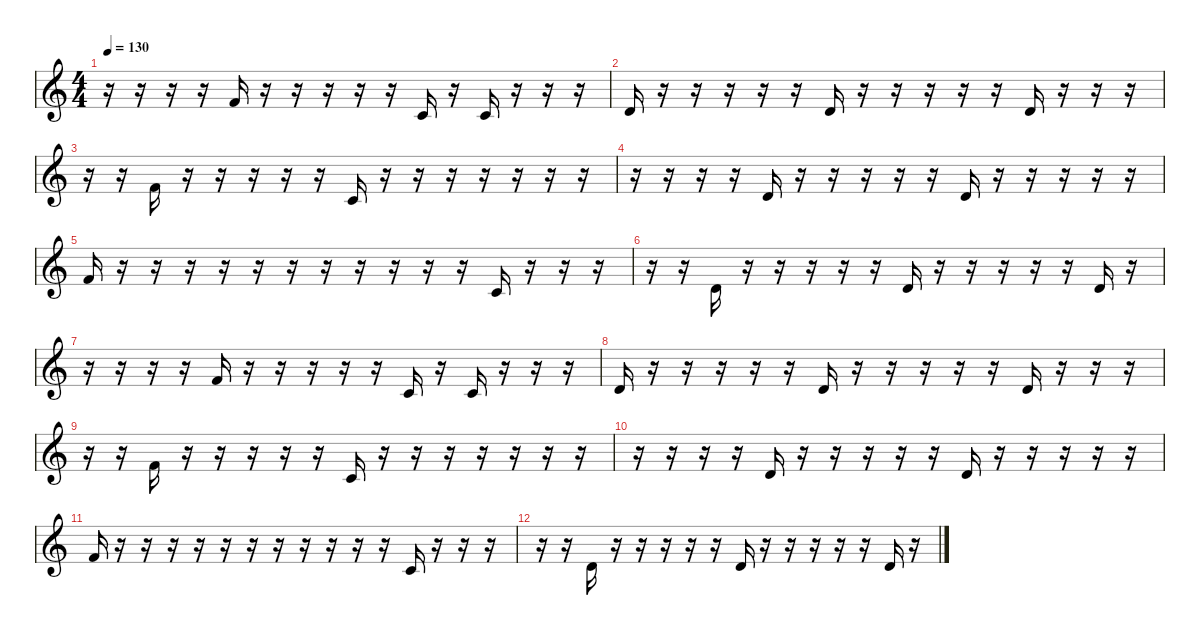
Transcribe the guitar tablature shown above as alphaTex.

\defaultSystemsLayout 4
\hideDynamics
\bracketExtendMode nobrackets
\singleTrackTrackNamePolicy hidden
\multiTrackTrackNamePolicy hidden
\otherSystemsTrackNameOrientation horizontal
\track ("Synth 1b" "led.synth.") {defaultSystemsLayout 4 solo instrument lead8bassandlead}
\staff {score}
\tuning (E4 B3 G3 D3 A2 E2 B1)
\ts (4 4)
\tempo 130
\clef g2
\ks c
r.16{dy f beam Down} r.16{beam Down} r.16{beam Down} r.16{beam Down} 1.1.16{beam Up} r.16{beam Up} r.16{beam Up} r.16{beam Up} r.16{beam Up} r.16{beam Up} 1.2.16{beam Up} r.16{beam Up} 1.2.16{beam Up} r.16{beam Up} r.16{beam Up} r.16{beam Up} |
3.2.16{beam Up} r.16{beam Up} r.16{beam Up} r.16{beam Up} r.16{beam Up} r.16{beam Up} 3.2.16{beam Up} r.16{beam Up} r.16{beam Up} r.16{beam Up} r.16{beam Up} r.16{beam Up} 3.2.16{beam Up} r.16{beam Up} r.16{beam Up} r.16{beam Up} |
r.16{beam Down} r.16{beam Down} 1.1.16{beam Up} r.16{beam Up} r.16{beam Up} r.16{beam Up} r.16{beam Up} r.16{beam Up} 1.2.16{beam Up} r.16{beam Up} r.16{beam Up} r.16{beam Up} r.16{beam Up} r.16{beam Up} r.16{beam Up} r.16{beam Up} |
r.16{beam Down} r.16{beam Down} r.16{beam Down} r.16{beam Down} 3.2.16{beam Up} r.16{beam Up} r.16{beam Up} r.16{beam Up} r.16{beam Up} r.16{beam Up} 3.2.16{beam Up} r.16{beam Up} r.16{beam Up} r.16{beam Up} r.16{beam Up} r.16{beam Up} |
1.1.16{beam Up} r.16{beam Up} r.16{beam Up} r.16{beam Up} r.16{beam Up} r.16{beam Up} r.16{beam Up} r.16{beam Up} r.16{beam Up} r.16{beam Up} r.16{beam Up} r.16{beam Up} 1.2.16{beam Up} r.16{beam Up} r.16{beam Up} r.16{beam Up} |
r.16{beam Down} r.16{beam Down} 3.2.16{beam Up} r.16{beam Up} r.16{beam Up} r.16{beam Up} r.16{beam Up} r.16{beam Up} 3.2.16{beam Up} r.16{beam Up} r.16{beam Up} r.16{beam Up} r.16{beam Up} r.16{beam Up} 3.2.16{beam Up} r.16{beam Up} |
r.16{beam Down} r.16{beam Down} r.16{beam Down} r.16{beam Down} 1.1.16{beam Up} r.16{beam Up} r.16{beam Up} r.16{beam Up} r.16{beam Up} r.16{beam Up} 1.2.16{beam Up} r.16{beam Up} 1.2.16{beam Up} r.16{beam Up} r.16{beam Up} r.16{beam Up} |
3.2.16{beam Up} r.16{beam Up} r.16{beam Up} r.16{beam Up} r.16{beam Up} r.16{beam Up} 3.2.16{beam Up} r.16{beam Up} r.16{beam Up} r.16{beam Up} r.16{beam Up} r.16{beam Up} 3.2.16{beam Up} r.16{beam Up} r.16{beam Up} r.16{beam Up} |
r.16{beam Down} r.16{beam Down} 1.1.16{beam Up} r.16{beam Up} r.16{beam Up} r.16{beam Up} r.16{beam Up} r.16{beam Up} 1.2.16{beam Up} r.16{beam Up} r.16{beam Up} r.16{beam Up} r.16{beam Up} r.16{beam Up} r.16{beam Up} r.16{beam Up} |
r.16{beam Down} r.16{beam Down} r.16{beam Down} r.16{beam Down} 3.2.16{beam Up} r.16{beam Up} r.16{beam Up} r.16{beam Up} r.16{beam Up} r.16{beam Up} 3.2.16{beam Up} r.16{beam Up} r.16{beam Up} r.16{beam Up} r.16{beam Up} r.16{beam Up} |
1.1.16{beam Up} r.16{beam Up} r.16{beam Up} r.16{beam Up} r.16{beam Up} r.16{beam Up} r.16{beam Up} r.16{beam Up} r.16{beam Up} r.16{beam Up} r.16{beam Up} r.16{beam Up} 1.2.16{beam Up} r.16{beam Up} r.16{beam Up} r.16{beam Up} |
r.16{beam Down} r.16{beam Down} 3.2.16{beam Up} r.16{beam Up} r.16{beam Up} r.16{beam Up} r.16{beam Up} r.16{beam Up} 3.2.16{beam Up} r.16{beam Up} r.16{beam Up} r.16{beam Up} r.16{beam Up} r.16{beam Up} 3.2.16{beam Up} r.16{beam Up}
